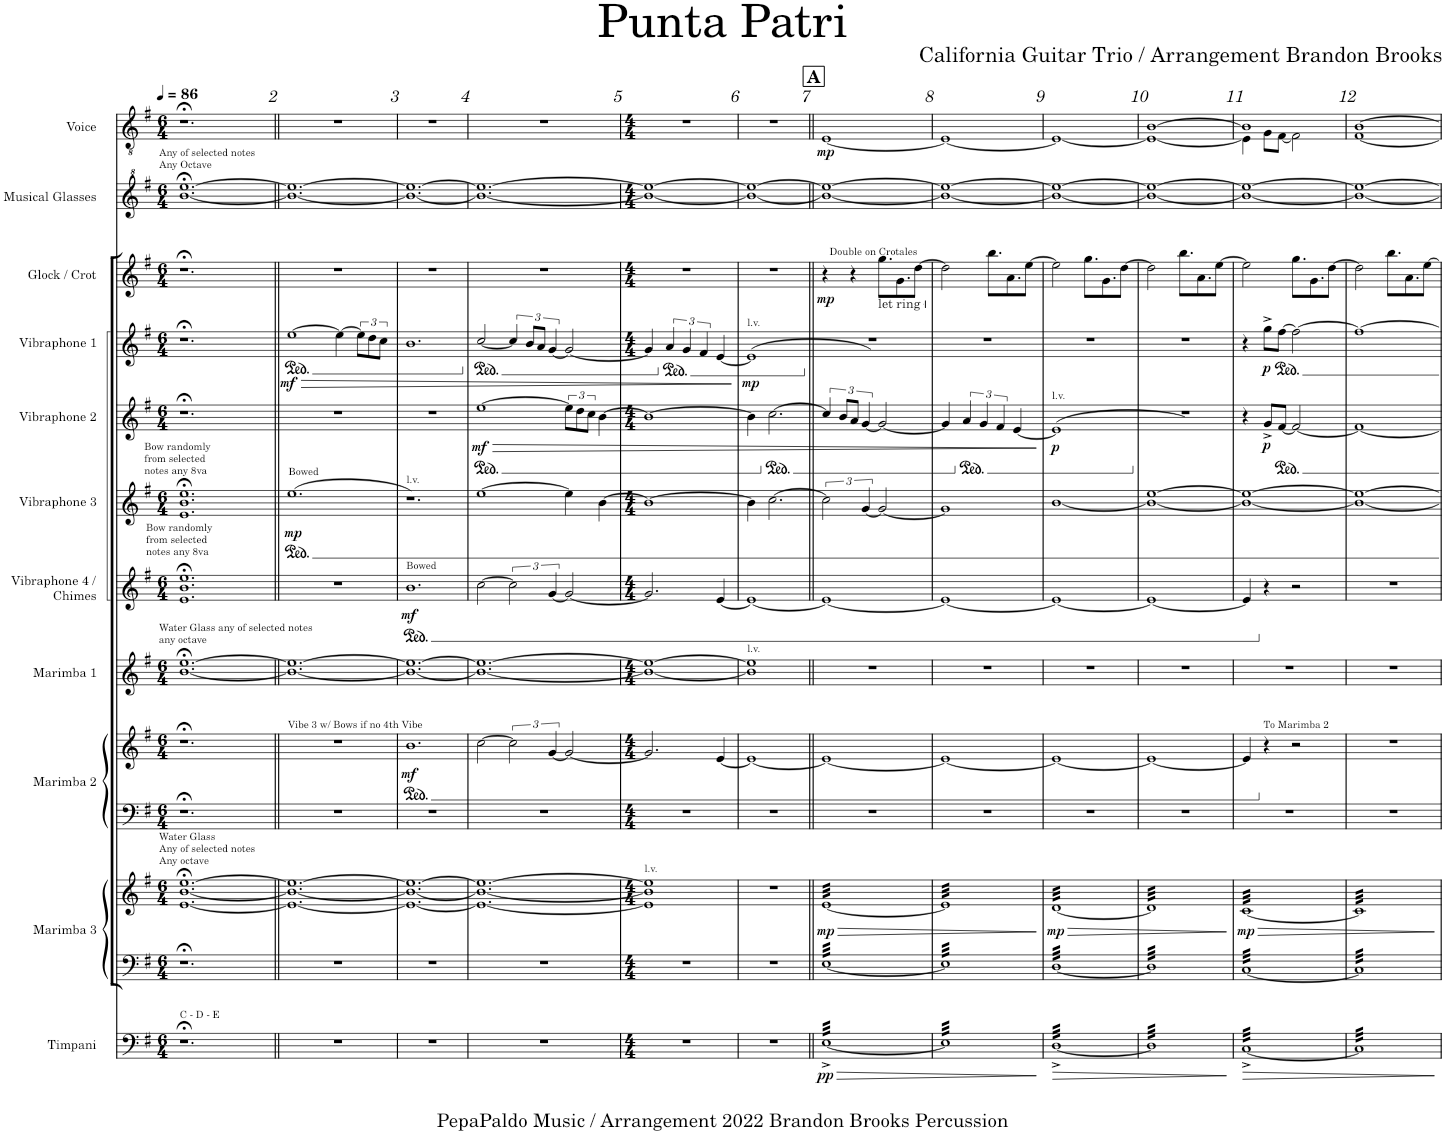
**kern	**dynam	**kern	**kern	**dynam	**kern	**kern	**dynam	**kern	**kern	**dynam	**kern	**dynam	**kern	**dynam	**kern	**dynam	**kern	**dynam	**kern	**kern	**dynam
*part11	*part11	*part10	*part10	*part10	*part9	*part9	*part9	*part8	*part7	*part7	*part6	*part6	*part5	*part5	*part4	*part4	*part3	*part3	*part2	*part1	*part1
*staff13	*staff13	*staff12	*staff11	*staff11/12	*staff10	*staff9	*staff9/10	*staff8	*staff7	*staff7	*staff6	*staff6	*staff5	*staff5	*staff4	*staff4	*staff3	*staff3	*staff2	*staff1	*staff1
*I"Timpani	*	*I"Marimba 3	*	*	*I"Marimba 2	*	*	*I"Marimba 1	*I"Vibraphone 4 /  Chimes	*	*I"Vibraphone 3	*	*I"Vibraphone 2	*	*I"Vibraphone 1	*	*I"Glock / Crot	*	*I"Musical Glasses	*I"Voice	*
*I'Timp.	*	*I'Mrm. 3	*	*	*I'Mrm. 2	*	*	*I'Mrm. 1	*I'Vibe 4 / Chm	*	*I'Vib. 3	*	*I'Vib. 2	*	*I'Vib. 1	*	*I'Glock / Crot	*	*I'Mu. Gla.	*I'V.	*
*clefF4	*	*clefF4	*clefG2	*	*clefF4	*clefG2	*	*clefG2	*clefG2	*	*clefG2	*	*clefG2	*	*clefG2	*	*clefG2	*	*clefG^2	*clefGv2	*
*	*	*	*	*	*	*	*	*	*	*	*	*	*	*	*	*	*Trd-14c-24	*	*	*	*
*k[f#]	*	*k[f#]	*k[f#]	*	*k[f#]	*k[f#]	*	*k[f#]	*k[f#]	*	*k[f#]	*	*k[f#]	*	*k[f#]	*	*k[f#]	*	*k[f#]	*k[f#]	*
*M6/4	*	*M6/4	*M6/4	*	*M6/4	*M6/4	*	*M6/4	*M6/4	*	*M6/4	*	*M6/4	*	*M6/4	*	*M6/4	*	*M6/4	*M6/4	*
*MM86	*	*MM86	*MM86	*	*MM86	*MM86	*	*MM86	*MM86	*	*MM86	*	*MM86	*	*MM86	*	*MM86	*	*MM86	*MM86	*
=1	=1	=1	=1	=1	=1	=1	=1	=1	=1	=1	=1	=1	=1	=1	=1	=1	=1	=1	=1	=1	=1
!	!	!	!	!	!	!	!	!	!	!	!	!	!	!	!	!	!	!	!LO:TX:a:t=Any of selected notes	!	!
!	!	!	!	!	!	!	!	!	!	!	!	!	!	!	!	!	!	!	!LO:TX:a:t=Any Octave	!	!
!	!	!	!	!	!	!	!	!	!	!	!LO:TX:a:t=Bow randomly	!	!	!	!	!	!	!	!	!	!
!	!	!	!	!	!	!	!	!	!	!	!LO:TX:a:t=from selected	!	!	!	!	!	!	!	!	!	!
!	!	!	!	!	!	!	!	!	!	!	!LO:TX:a:t=notes any 8va	!	!	!	!	!	!	!	!	!	!
!	!	!	!	!	!	!	!	!	!LO:TX:a:t=Bow randomly	!	!	!	!	!	!	!	!	!	!	!	!
!	!	!	!	!	!	!	!	!	!LO:TX:a:t=from selected	!	!	!	!	!	!	!	!	!	!	!	!
!	!	!	!	!	!	!	!	!	!LO:TX:a:t=notes any 8va	!	!	!	!	!	!	!	!	!	!	!	!
!	!	!	!	!	!	!	!	!LO:TX:a:t=Water Glass any of selected notes	!	!	!	!	!	!	!	!	!	!	!	!	!
!	!	!	!	!	!	!	!	!LO:TX:a:t=any octave	!	!	!	!	!	!	!	!	!	!	!	!	!
!	!	!	!LO:TX:a:t=Water Glass	!	!	!	!	!	!	!	!	!	!	!	!	!	!	!	!	!	!
!	!	!	!LO:TX:a:t=Any of selected notes	!	!	!	!	!	!	!	!	!	!	!	!	!	!	!	!	!	!
!	!	!	!LO:TX:a:t=Any octave	!	!	!	!	!	!	!	!	!	!	!	!	!	!	!	!	!	!
!LO:TX:a:t=C - D - E	!	!	!	!	!	!	!	!	!	!	!	!	!	!	!	!	!	!	!	!	!
1.r;<	.	1.r;<	[1.e;< [1.b;< [1.ee;<	.	1.r;<	1.r;<	.	[1.b;< [1.ee;<	1.e;< 1.b;< 1.ee;<	.	1.e;< 1.b;< 1.ee;<	.	1.r;<	.	1.r;<	.	1.r;<	.	[1.bb;< [1.eee;<	1.r;<	.
=2||	=2||	=2||	=2||	=2||	=2||	=2||	=2||	=2||	=2||	=2||	=2||	=2||	=2||	=2||	=2||	=2||	=2||	=2||	=2||	=2||	=2||
*	*	*	*	*	*	*	*	*	*	*	*	*	*	*	*ped	*	*	*	*	*	*
!	!	!	!	!	!	!	!	!	!	!	!LO:TX:a:t=Bowed	!	!	!	!	!	!	!	!	!	!
!	!	!	!	!	!	!LO:TX:a:t=Vibe 3 w/ Bows if no 4th Vibe	!	!	!	!	!	!	!	!	!	!	!	!	!	!	!
!	!	!	!	!	!	!	!	!	!	!	!	!LO:DY:b	!	!	!	!LO:DY:b	!	!	!	!	!
1.r	.	1.r	1.e_ 1.b_ 1.ee_	.	1.r	1.r	.	1.b_ 1.ee_	1.r	.	(>1.ee	mp	1.r	.	[1ee	mf	1.r	.	1.bb_ 1.eee_	1.r	.
!	!	!	!	!	!	!	!	!	!	!	!	!	!	!	!	!LO:HP:b	!	!	!	!	!
.	.	.	.	.	.	.	.	.	.	.	.	.	.	.	4ee\_	>	.	.	.	.	.
.	.	.	.	.	.	.	.	.	.	.	.	.	.	.	12ee\L]	.	.	.	.	.	.
.	.	.	.	.	.	.	.	.	.	.	.	.	.	.	12dd\	.	.	.	.	.	.
.	.	.	.	.	.	.	.	.	.	.	.	.	.	.	12cc\J	.	.	.	.	.	.
=3	=3	=3	=3	=3	=3	=3	=3	=3	=3	=3	=3	=3	=3	=3	=3	=3	=3	=3	=3	=3	=3
!	!	!	!	!	!	!	!	!	!	!	!LO:TX:a:t=l.v.	!	!	!	!	!	!	!	!	!	!
!	!	!	!	!	!	!	!	!	!LO:TX:a:t=Bowed	!	!	!	!	!	!	!	!	!	!	!	!
!	!	!	!	!	!	!	!LO:DY:b	!	!	!LO:DY:b	!	!	!	!	!	!	!	!	!	!	!
1.r	.	1.r	1.e_ 1.b_ 1.ee_	.	1.r	1.b	mf	1.b_ 1.ee_	1.b	mf	1.r)	.	1.r	.	1.b	.	1.r	.	1.bb_ 1.eee_	1.r	.
=4	=4	=4	=4	=4	=4	=4	=4	=4	=4	=4	=4	=4	=4	=4	=4	=4	=4	=4	=4	=4	=4
*	*	*	*	*	*	*	*	*	*	*	*	*	*	*	*Xped	*	*	*	*	*	*
*	*	*	*	*	*	*	*	*	*	*	*	*	*	*	*ped	*	*	*	*	*	*
!	!	!	!	!	!	!	!	!	!	!	!	!	!	!LO:DY:b	!	!	!	!	!	!	!
1.r	.	1.r	1.e_ 1.b_ 1.ee_	.	1.r	[2cc\	.	1.b_ 1.ee_	[2cc\	.	[1ee	.	[1ee	mf	[2cc/	.	1.r	.	1.bb_ 1.eee_	1.r	.
.	.	.	.	.	.	3cc\]	.	.	3cc\]	.	.	.	.	.	6cc/]	.	.	.	.	.	.
.	.	.	.	.	.	.	.	.	.	.	.	.	.	.	12b/L	.	.	.	.	.	.
.	.	.	.	.	.	.	.	.	.	.	.	.	.	.	12a/J	.	.	.	.	.	.
.	.	.	.	.	.	[6g/	.	.	[6g/	.	.	.	.	.	[6g/	.	.	.	.	.	.
!	!	!	!	!	!	!	!	!	!	!	!	!	!	!LO:HP:b	!	!	!	!	!	!	!
.	.	.	.	.	.	2g/_	.	.	2g/_	.	4ee\]	.	12ee\L]	>	2g/_	.	.	.	.	.	.
.	.	.	.	.	.	.	.	.	.	.	.	.	12dd\	.	.	.	.	.	.	.	.
.	.	.	.	.	.	.	.	.	.	.	.	.	12cc\J	.	.	.	.	.	.	.	.
.	.	.	.	.	.	.	.	.	.	.	[4b\	.	[4b\	.	.	.	.	.	.	.	.
=5	=5	=5	=5	=5	=5	=5	=5	=5	=5	=5	=5	=5	=5	=5	=5	=5	=5	=5	=5	=5	=5
*M4/4	*	*M4/4	*M4/4	*	*M4/4	*M4/4	*	*M4/4	*M4/4	*	*M4/4	*	*M4/4	*	*M4/4	*	*M4/4	*	*M4/4	*M4/4	*
!	!	!	!LO:TX:a:t=l.v.	!	!	!	!	!	!	!	!	!	!	!	!	!	!	!	!	!	!
1r	.	1r	1e] 1b] 1ee]	.	1r	2.g/]	.	1b_ 1ee_	2.g/]	.	1b_	.	1b_	.	4g/]	.	1r	.	1bb_ 1eee_	1r	.
*	*	*	*	*	*	*	*	*	*	*	*	*	*	*	*Xped	*	*	*	*	*	*
*	*	*	*	*	*	*	*	*	*	*	*	*	*	*	*ped	*	*	*	*	*	*
.	.	.	.	.	.	.	.	.	.	.	.	.	.	.	6a/	.	.	.	.	.	.
.	.	.	.	.	.	.	.	.	.	.	.	.	.	.	6g/	.	.	.	.	.	.
.	.	.	.	.	.	.	.	.	.	.	.	.	.	.	6f#/	.	.	.	.	.	.
.	.	.	.	.	.	[4e/	.	.	[4e/	.	.	.	.	.	[4e/	.	.	.	.	.	.
.	.	.	.	.	.	.	.	.	.	.	.	.	.	.	.	]	.	.	.	.	.
=6	=6	=6	=6	=6	=6	=6	=6	=6	=6	=6	=6	=6	=6	=6	=6	=6	=6	=6	=6	=6	=6
!	!	!	!	!	!	!	!	!	!	!	!	!	!	!	!LO:TX:a:t=l.v.	!	!	!	!	!	!
!	!	!	!	!	!	!	!	!LO:TX:a:t=l.v.	!	!	!	!	!	!	!	!	!	!	!	!	!
!	!	!	!	!	!	!	!	!	!	!	!	!	!	!	!	!LO:DY:b	!	!	!	!	!
1r	.	1r	1r	.	1r	1e_	.	1b] 1ee]	1e_	.	4b\]	.	4b\]	.	(>1e]	mp	1r	.	1bb_ 1eee_	1r	.
.	.	.	.	.	.	.	.	.	.	.	[2.cc\	.	[2.cc\	.	.	.	.	.	.	.	.
!!LO:REH:place=s1:a:B:cj:fs=14:t=A
=7||	=7||	=7||	=7||	=7||	=7||	=7||	=7||	=7||	=7||	=7||	=7||	=7||	=7||	=7||	=7||	=7||	=7||	=7||	=7||	=7||	=7||
!	!LO:HP:b	!	!	!LO:HP:b	!	!	!	!	!	!	!	!	!	!	!	!	!	!	!	!	!
*	*	*	*	*	*	*	*	*	*	*	*	*	*	*	*Xped	*	*	*	*	*	*
*	*	*	*	*	*	*	*	*	*	*	*	*	*	*	*	*	*	*	*	*^	*
!	!LO:DY:n=1:b	!	!	!LO:DY:n=1:b	!	!	!	!	!	!	!	!	!	!	!	!	!	!LO:DY:b	!	!	!	!LO:DY:b
*tremolo	*	*	*	*	*	*	*	*	*	*	*	*	*	*	*	*	*	*	*	*	*	*
*	*	*tremolo	*	*	*	*	*	*	*	*	*	*	*	*	*	*	*	*	*	*	*	*
*	*	*	*tremolo	*	*	*	*	*	*	*	*	*	*	*	*	*	*	*	*	*	*	*
[32E^LLL	> pp	[32ELLL	[32eLLL	> mp	1r	1e_	.	1r	1e_	.	3cc\]	.	6cc/]	.	1r)	.	4r	mp	1bb_ 1eee_	1ryy	[1E	mp
32E^	.	32E	32e	.	.	.	.	.	.	.	.	.	.	.	.	.	.	.	.	.	.	.
32E^	.	32E	32e	.	.	.	.	.	.	.	.	.	.	.	.	.	.	.	.	.	.	.
32E^	.	32E	32e	.	.	.	.	.	.	.	.	.	.	.	.	.	.	.	.	.	.	.
32E^	.	32E	32e	.	.	.	.	.	.	.	.	.	.	.	.	.	.	.	.	.	.	.
32E^	.	32E	32e	.	.	.	.	.	.	.	.	.	.	.	.	.	.	.	.	.	.	.
.	.	.	.	.	.	.	.	.	.	.	.	.	12b/L	.	.	.	.	.	.	.	.	.
32E^	.	32E	32e	.	.	.	.	.	.	.	.	.	.	.	.	.	.	.	.	.	.	.
32E^	.	32E	32e	.	.	.	.	.	.	.	.	.	.	.	.	.	.	.	.	.	.	.
32E^	.	32E	32e	.	.	.	.	.	.	.	.	.	12a/J	.	.	.	4r	.	.	.	.	.
32E^	.	32E	32e	.	.	.	.	.	.	.	.	.	.	.	.	.	.	.	.	.	.	.
32E^	.	32E	32e	.	.	.	.	.	.	.	.	.	.	.	.	.	.	.	.	.	.	.
.	.	.	.	.	.	.	.	.	.	.	[6g/	.	[6g/	.	.	.	.	.	.	.	.	.
32E^	.	32E	32e	.	.	.	.	.	.	.	.	.	.	.	.	.	.	.	.	.	.	.
32E^	.	32E	32e	.	.	.	.	.	.	.	.	.	.	.	.	.	.	.	.	.	.	.
32E^	.	32E	32e	.	.	.	.	.	.	.	.	.	.	.	.	.	.	.	.	.	.	.
32E^	.	32E	32e	.	.	.	.	.	.	.	.	.	.	.	.	.	.	.	.	.	.	.
32E^	.	32E	32e	.	.	.	.	.	.	.	.	.	.	.	.	.	.	.	.	.	.	.
!	!	!	!	!	!	!	!	!	!	!	!	!	!	!	!	!	!LO:TX:a:t=Double on Crotales	!	!	!	!	!
!	!	!	!	!	!	!	!	!	!	!	!	!	!	!	!	!	!LO:TX:b:t=let ring	!	!	!	!	!
32E^	.	32E	32e	.	.	.	.	.	.	.	2g/_	.	2g/_	.	.	.	8.gg\L	.	.	.	.	.
32E^	.	32E	32e	.	.	.	.	.	.	.	.	.	.	.	.	.	.	.	.	.	.	.
32E^	.	32E	32e	.	.	.	.	.	.	.	.	.	.	.	.	.	.	.	.	.	.	.
32E^	.	32E	32e	.	.	.	.	.	.	.	.	.	.	.	.	.	.	.	.	.	.	.
32E^	.	32E	32e	.	.	.	.	.	.	.	.	.	.	.	.	.	.	.	.	.	.	.
32E^	.	32E	32e	.	.	.	.	.	.	.	.	.	.	.	.	.	.	.	.	.	.	.
32E^	.	32E	32e	.	.	.	.	.	.	.	.	.	.	.	.	.	8.g\	.	.	.	.	.
32E^	.	32E	32e	.	.	.	.	.	.	.	.	.	.	.	.	.	.	.	.	.	.	.
32E^	.	32E	32e	.	.	.	.	.	.	.	.	.	.	.	.	.	.	.	.	.	.	.
32E^	.	32E	32e	.	.	.	.	.	.	.	.	.	.	.	.	.	.	.	.	.	.	.
32E^	.	32E	32e	.	.	.	.	.	.	.	.	.	.	.	.	.	.	.	.	.	.	.
32E^	.	32E	32e	.	.	.	.	.	.	.	.	.	.	.	.	.	.	.	.	.	.	.
32E^	.	32E	32e	.	.	.	.	.	.	.	.	.	.	.	.	.	[8dd\J	.	.	.	.	.
32E^	.	32E	32e	.	.	.	.	.	.	.	.	.	.	.	.	.	.	.	.	.	.	.
32E^	.	32E	32e	.	.	.	.	.	.	.	.	.	.	.	.	.	.	.	.	.	.	.
32E^JJJ	.	32EJJJ	32eJJJ	.	.	.	.	.	.	.	.	.	.	.	.	.	.	.	.	.	.	.
=8	=8	=8	=8	=8	=8	=8	=8	=8	=8	=8	=8	=8	=8	=8	=8	=8	=8	=8	=8	=8	=8	=8
32E]LLL	.	32E]LLL	32e]LLL	.	1r	1e_	.	1r	1e_	.	1g]	.	4g/]	.	1r	.	2dd\]	.	1bb_ 1eee_	1ryy	1E_	.
32E	.	32E	32e	.	.	.	.	.	.	.	.	.	.	.	.	.	.	.	.	.	.	.
32E	.	32E	32e	.	.	.	.	.	.	.	.	.	.	.	.	.	.	.	.	.	.	.
32E	.	32E	32e	.	.	.	.	.	.	.	.	.	.	.	.	.	.	.	.	.	.	.
32E	.	32E	32e	.	.	.	.	.	.	.	.	.	.	.	.	.	.	.	.	.	.	.
32E	.	32E	32e	.	.	.	.	.	.	.	.	.	.	.	.	.	.	.	.	.	.	.
32E	.	32E	32e	.	.	.	.	.	.	.	.	.	.	.	.	.	.	.	.	.	.	.
32E	.	32E	32e	.	.	.	.	.	.	.	.	.	.	.	.	.	.	.	.	.	.	.
32E	.	32E	32e	.	.	.	.	.	.	.	.	.	6a/	.	.	.	.	.	.	.	.	.
32E	.	32E	32e	.	.	.	.	.	.	.	.	.	.	.	.	.	.	.	.	.	.	.
32E	.	32E	32e	.	.	.	.	.	.	.	.	.	.	.	.	.	.	.	.	.	.	.
32E	.	32E	32e	.	.	.	.	.	.	.	.	.	.	.	.	.	.	.	.	.	.	.
32E	.	32E	32e	.	.	.	.	.	.	.	.	.	.	.	.	.	.	.	.	.	.	.
32E	.	32E	32e	.	.	.	.	.	.	.	.	.	.	.	.	.	.	.	.	.	.	.
.	.	.	.	.	.	.	.	.	.	.	.	.	6g/	.	.	.	.	.	.	.	.	.
32E	.	32E	32e	.	.	.	.	.	.	.	.	.	.	.	.	.	.	.	.	.	.	.
32E	.	32E	32e	.	.	.	.	.	.	.	.	.	.	.	.	.	.	.	.	.	.	.
32E	.	32E	32e	.	.	.	.	.	.	.	.	.	.	.	.	.	8.bb\L	.	.	.	.	.
32E	.	32E	32e	.	.	.	.	.	.	.	.	.	.	.	.	.	.	.	.	.	.	.
32E	.	32E	32e	.	.	.	.	.	.	.	.	.	.	.	.	.	.	.	.	.	.	.
.	.	.	.	.	.	.	.	.	.	.	.	.	6f#/	.	.	.	.	.	.	.	.	.
32E	.	32E	32e	.	.	.	.	.	.	.	.	.	.	.	.	.	.	.	.	.	.	.
32E	.	32E	32e	.	.	.	.	.	.	.	.	.	.	.	.	.	.	.	.	.	.	.
32E	.	32E	32e	.	.	.	.	.	.	.	.	.	.	.	.	.	.	.	.	.	.	.
32E	.	32E	32e	.	.	.	.	.	.	.	.	.	.	.	.	.	8.a\	.	.	.	.	.
32E	.	32E	32e	.	.	.	.	.	.	.	.	.	.	.	.	.	.	.	.	.	.	.
32E	.	32E	32e	.	.	.	.	.	.	.	.	.	[4e/	.	.	.	.	.	.	.	.	.
32E	.	32E	32e	.	.	.	.	.	.	.	.	.	.	.	.	.	.	.	.	.	.	.
32E	.	32E	32e	.	.	.	.	.	.	.	.	.	.	.	.	.	.	.	.	.	.	.
32E	.	32E	32e	.	.	.	.	.	.	.	.	.	.	.	.	.	.	.	.	.	.	.
32E	.	32E	32e	.	.	.	.	.	.	.	.	.	.	.	.	.	[8ee\J	.	.	.	.	.
32E	.	32E	32e	.	.	.	.	.	.	.	.	.	.	.	.	.	.	.	.	.	.	.
32E	.	32E	32e	.	.	.	.	.	.	.	.	.	.	.	.	.	.	.	.	.	.	.
32EJJJ	.	32EJJJ	32eJJJ	.	.	.	.	.	.	.	.	.	.	.	.	.	.	.	.	.	.	.
*	*	*	*	*	*	*	*	*	*	*	*	*	*	*	*	*	*	*	*	*v	*v	*
.	]	.	.	]	.	.	.	.	.	.	.	.	.	]	.	.	.	.	.	.	.
=9	=9	=9	=9	=9	=9	=9	=9	=9	=9	=9	=9	=9	=9	=9	=9	=9	=9	=9	=9	=9	=9
!	!	!	!	!	!	!	!	!	!	!	!	!	!LO:TX:a:t=l.v.	!	!	!	!	!	!	!	!
!	!LO:HP:b	!	!	!LO:HP:b	!	!	!	!	!	!	!	!	!	!	!	!	!	!	!	!	!
*	*	*	*	*	*	*	*	*	*	*	*	*	*	*	*	*	*	*	*	*^	*
!	!	!	!	!LO:DY:n=1:b	!	!	!	!	!	!	!	!	!	!LO:DY:b	!	!	!	!	!	!	!	!
[32D^LLL	>	[32DLLL	[32dLLL	> mp	1r	1e_	.	1r	1e_	.	[<1b	.	(>1e]	p	1r	.	2ee\]	.	1bb_ 1eee_	1ryy	1E_	.
32D^	.	32D	32d	.	.	.	.	.	.	.	.	.	.	.	.	.	.	.	.	.	.	.
32D^	.	32D	32d	.	.	.	.	.	.	.	.	.	.	.	.	.	.	.	.	.	.	.
32D^	.	32D	32d	.	.	.	.	.	.	.	.	.	.	.	.	.	.	.	.	.	.	.
32D^	.	32D	32d	.	.	.	.	.	.	.	.	.	.	.	.	.	.	.	.	.	.	.
32D^	.	32D	32d	.	.	.	.	.	.	.	.	.	.	.	.	.	.	.	.	.	.	.
32D^	.	32D	32d	.	.	.	.	.	.	.	.	.	.	.	.	.	.	.	.	.	.	.
32D^	.	32D	32d	.	.	.	.	.	.	.	.	.	.	.	.	.	.	.	.	.	.	.
32D^	.	32D	32d	.	.	.	.	.	.	.	.	.	.	.	.	.	.	.	.	.	.	.
32D^	.	32D	32d	.	.	.	.	.	.	.	.	.	.	.	.	.	.	.	.	.	.	.
32D^	.	32D	32d	.	.	.	.	.	.	.	.	.	.	.	.	.	.	.	.	.	.	.
32D^	.	32D	32d	.	.	.	.	.	.	.	.	.	.	.	.	.	.	.	.	.	.	.
32D^	.	32D	32d	.	.	.	.	.	.	.	.	.	.	.	.	.	.	.	.	.	.	.
32D^	.	32D	32d	.	.	.	.	.	.	.	.	.	.	.	.	.	.	.	.	.	.	.
32D^	.	32D	32d	.	.	.	.	.	.	.	.	.	.	.	.	.	.	.	.	.	.	.
32D^	.	32D	32d	.	.	.	.	.	.	.	.	.	.	.	.	.	.	.	.	.	.	.
32D^	.	32D	32d	.	.	.	.	.	.	.	.	.	.	.	.	.	8.gg\L	.	.	.	.	.
32D^	.	32D	32d	.	.	.	.	.	.	.	.	.	.	.	.	.	.	.	.	.	.	.
32D^	.	32D	32d	.	.	.	.	.	.	.	.	.	.	.	.	.	.	.	.	.	.	.
32D^	.	32D	32d	.	.	.	.	.	.	.	.	.	.	.	.	.	.	.	.	.	.	.
32D^	.	32D	32d	.	.	.	.	.	.	.	.	.	.	.	.	.	.	.	.	.	.	.
32D^	.	32D	32d	.	.	.	.	.	.	.	.	.	.	.	.	.	.	.	.	.	.	.
32D^	.	32D	32d	.	.	.	.	.	.	.	.	.	.	.	.	.	8.g\	.	.	.	.	.
32D^	.	32D	32d	.	.	.	.	.	.	.	.	.	.	.	.	.	.	.	.	.	.	.
32D^	.	32D	32d	.	.	.	.	.	.	.	.	.	.	.	.	.	.	.	.	.	.	.
32D^	.	32D	32d	.	.	.	.	.	.	.	.	.	.	.	.	.	.	.	.	.	.	.
32D^	.	32D	32d	.	.	.	.	.	.	.	.	.	.	.	.	.	.	.	.	.	.	.
32D^	.	32D	32d	.	.	.	.	.	.	.	.	.	.	.	.	.	.	.	.	.	.	.
32D^	.	32D	32d	.	.	.	.	.	.	.	.	.	.	.	.	.	[8dd\J	.	.	.	.	.
32D^	.	32D	32d	.	.	.	.	.	.	.	.	.	.	.	.	.	.	.	.	.	.	.
32D^	.	32D	32d	.	.	.	.	.	.	.	.	.	.	.	.	.	.	.	.	.	.	.
32D^JJJ	.	32DJJJ	32dJJJ	.	.	.	.	.	.	.	.	.	.	.	.	.	.	.	.	.	.	.
=10	=10	=10	=10	=10	=10	=10	=10	=10	=10	=10	=10	=10	=10	=10	=10	=10	=10	=10	=10	=10	=10	=10
32D]LLL	.	32D]LLL	32d]LLL	.	1r	1e_	.	1r	1e_	.	1b_ [1ee	.	1r)	.	1r	.	2dd\]	.	1bb_ 1eee_	1ryy	1E_ [>1B	.
32D	.	32D	32d	.	.	.	.	.	.	.	.	.	.	.	.	.	.	.	.	.	.	.
32D	.	32D	32d	.	.	.	.	.	.	.	.	.	.	.	.	.	.	.	.	.	.	.
32D	.	32D	32d	.	.	.	.	.	.	.	.	.	.	.	.	.	.	.	.	.	.	.
32D	.	32D	32d	.	.	.	.	.	.	.	.	.	.	.	.	.	.	.	.	.	.	.
32D	.	32D	32d	.	.	.	.	.	.	.	.	.	.	.	.	.	.	.	.	.	.	.
32D	.	32D	32d	.	.	.	.	.	.	.	.	.	.	.	.	.	.	.	.	.	.	.
32D	.	32D	32d	.	.	.	.	.	.	.	.	.	.	.	.	.	.	.	.	.	.	.
32D	.	32D	32d	.	.	.	.	.	.	.	.	.	.	.	.	.	.	.	.	.	.	.
32D	.	32D	32d	.	.	.	.	.	.	.	.	.	.	.	.	.	.	.	.	.	.	.
32D	.	32D	32d	.	.	.	.	.	.	.	.	.	.	.	.	.	.	.	.	.	.	.
32D	.	32D	32d	.	.	.	.	.	.	.	.	.	.	.	.	.	.	.	.	.	.	.
32D	.	32D	32d	.	.	.	.	.	.	.	.	.	.	.	.	.	.	.	.	.	.	.
32D	.	32D	32d	.	.	.	.	.	.	.	.	.	.	.	.	.	.	.	.	.	.	.
32D	.	32D	32d	.	.	.	.	.	.	.	.	.	.	.	.	.	.	.	.	.	.	.
32D	.	32D	32d	.	.	.	.	.	.	.	.	.	.	.	.	.	.	.	.	.	.	.
32D	.	32D	32d	.	.	.	.	.	.	.	.	.	.	.	.	.	8.bb\L	.	.	.	.	.
32D	.	32D	32d	.	.	.	.	.	.	.	.	.	.	.	.	.	.	.	.	.	.	.
32D	.	32D	32d	.	.	.	.	.	.	.	.	.	.	.	.	.	.	.	.	.	.	.
32D	.	32D	32d	.	.	.	.	.	.	.	.	.	.	.	.	.	.	.	.	.	.	.
32D	.	32D	32d	.	.	.	.	.	.	.	.	.	.	.	.	.	.	.	.	.	.	.
32D	.	32D	32d	.	.	.	.	.	.	.	.	.	.	.	.	.	.	.	.	.	.	.
32D	.	32D	32d	.	.	.	.	.	.	.	.	.	.	.	.	.	8.a\	.	.	.	.	.
32D	.	32D	32d	.	.	.	.	.	.	.	.	.	.	.	.	.	.	.	.	.	.	.
32D	.	32D	32d	.	.	.	.	.	.	.	.	.	.	.	.	.	.	.	.	.	.	.
32D	.	32D	32d	.	.	.	.	.	.	.	.	.	.	.	.	.	.	.	.	.	.	.
32D	.	32D	32d	.	.	.	.	.	.	.	.	.	.	.	.	.	.	.	.	.	.	.
32D	.	32D	32d	.	.	.	.	.	.	.	.	.	.	.	.	.	.	.	.	.	.	.
32D	.	32D	32d	.	.	.	.	.	.	.	.	.	.	.	.	.	[8ee\J	.	.	.	.	.
32D	.	32D	32d	.	.	.	.	.	.	.	.	.	.	.	.	.	.	.	.	.	.	.
32D	.	32D	32d	.	.	.	.	.	.	.	.	.	.	.	.	.	.	.	.	.	.	.
32DJJJ	.	32DJJJ	32dJJJ	.	.	.	.	.	.	.	.	.	.	.	.	.	.	.	.	.	.	.
*	*	*	*	*	*	*	*	*	*	*	*	*	*	*	*	*	*	*	*	*v	*v	*
.	]	.	.	]	.	.	.	.	.	.	.	.	.	.	.	.	.	.	.	.	.
=11	=11	=11	=11	=11	=11	=11	=11	=11	=11	=11	=11	=11	=11	=11	=11	=11	=11	=11	=11	=11	=11
!	!LO:HP:b	!	!	!LO:HP:b	!	!	!	!	!	!	!	!	!	!	!	!	!	!	!	!	!
*	*	*	*	*	*	*	*	*	*	*	*	*	*	*	*	*	*	*	*	*^	*
!	!	!	!	!LO:DY:n=1:b	!	!	!	!	!	!	!	!	!	!	!	!	!	!	!	!	!	!
[32C^LLL	>	[32CLLL	[32cLLL	> mp	1r	4e/]	.	1r	4e/]	.	1b_ 1ee_	.	4r	.	4r	.	2ee\]	.	1bb_ 1eee_	1B]	4E\]	.
32C^	.	32C	32c	.	.	.	.	.	.	.	.	.	.	.	.	.	.	.	.	.	.	.
32C^	.	32C	32c	.	.	.	.	.	.	.	.	.	.	.	.	.	.	.	.	.	.	.
32C^	.	32C	32c	.	.	.	.	.	.	.	.	.	.	.	.	.	.	.	.	.	.	.
32C^	.	32C	32c	.	.	.	.	.	.	.	.	.	.	.	.	.	.	.	.	.	.	.
32C^	.	32C	32c	.	.	.	.	.	.	.	.	.	.	.	.	.	.	.	.	.	.	.
32C^	.	32C	32c	.	.	.	.	.	.	.	.	.	.	.	.	.	.	.	.	.	.	.
32C^	.	32C	32c	.	.	.	.	.	.	.	.	.	.	.	.	.	.	.	.	.	.	.
!	!	!	!	!	!	!LO:TX:a:t=To Marimba 2	!	!	!	!	!	!	!	!	!	!	!	!	!	!	!	!
!	!	!	!	!	!	!	!	!	!	!	!	!	!	!LO:DY:b	!	!LO:DY:b	!	!	!	!	!	!
32C^	.	32C	32c	.	.	4r	.	.	4r	.	.	.	8g^/L	p	8gg^\L	p	.	.	.	.	8G\L	.
32C^	.	32C	32c	.	.	.	.	.	.	.	.	.	.	.	.	.	.	.	.	.	.	.
32C^	.	32C	32c	.	.	.	.	.	.	.	.	.	.	.	.	.	.	.	.	.	.	.
32C^	.	32C	32c	.	.	.	.	.	.	.	.	.	.	.	.	.	.	.	.	.	.	.
32C^	.	32C	32c	.	.	.	.	.	.	.	.	.	[8f#/J	.	[8ff#\J	.	.	.	.	.	[8F#\J	.
32C^	.	32C	32c	.	.	.	.	.	.	.	.	.	.	.	.	.	.	.	.	.	.	.
32C^	.	32C	32c	.	.	.	.	.	.	.	.	.	.	.	.	.	.	.	.	.	.	.
32C^	.	32C	32c	.	.	.	.	.	.	.	.	.	.	.	.	.	.	.	.	.	.	.
32C^	.	32C	32c	.	.	2r	.	.	2r	.	.	.	2f#/_	.	2ff#\_	.	8.gg\L	.	.	.	2F#\]	.
32C^	.	32C	32c	.	.	.	.	.	.	.	.	.	.	.	.	.	.	.	.	.	.	.
32C^	.	32C	32c	.	.	.	.	.	.	.	.	.	.	.	.	.	.	.	.	.	.	.
32C^	.	32C	32c	.	.	.	.	.	.	.	.	.	.	.	.	.	.	.	.	.	.	.
32C^	.	32C	32c	.	.	.	.	.	.	.	.	.	.	.	.	.	.	.	.	.	.	.
32C^	.	32C	32c	.	.	.	.	.	.	.	.	.	.	.	.	.	.	.	.	.	.	.
32C^	.	32C	32c	.	.	.	.	.	.	.	.	.	.	.	.	.	8.g\	.	.	.	.	.
32C^	.	32C	32c	.	.	.	.	.	.	.	.	.	.	.	.	.	.	.	.	.	.	.
32C^	.	32C	32c	.	.	.	.	.	.	.	.	.	.	.	.	.	.	.	.	.	.	.
32C^	.	32C	32c	.	.	.	.	.	.	.	.	.	.	.	.	.	.	.	.	.	.	.
32C^	.	32C	32c	.	.	.	.	.	.	.	.	.	.	.	.	.	.	.	.	.	.	.
32C^	.	32C	32c	.	.	.	.	.	.	.	.	.	.	.	.	.	.	.	.	.	.	.
32C^	.	32C	32c	.	.	.	.	.	.	.	.	.	.	.	.	.	[8dd\J	.	.	.	.	.
32C^	.	32C	32c	.	.	.	.	.	.	.	.	.	.	.	.	.	.	.	.	.	.	.
32C^	.	32C	32c	.	.	.	.	.	.	.	.	.	.	.	.	.	.	.	.	.	.	.
32C^JJJ	.	32CJJJ	32cJJJ	.	.	.	.	.	.	.	.	.	.	.	.	.	.	.	.	.	.	.
=12	=12	=12	=12	=12	=12	=12	=12	=12	=12	=12	=12	=12	=12	=12	=12	=12	=12	=12	=12	=12	=12	=12
32C]LLL	.	32C]LLL	32c]LLL	.	1r	1r	.	1r	1r	.	1b_ 1ee_	.	1f#_	.	1ff#_	.	2dd\]	.	1bb_ 1eee_	[1B	[1F#	.
32C	.	32C	32c	.	.	.	.	.	.	.	.	.	.	.	.	.	.	.	.	.	.	.
32C	.	32C	32c	.	.	.	.	.	.	.	.	.	.	.	.	.	.	.	.	.	.	.
32C	.	32C	32c	.	.	.	.	.	.	.	.	.	.	.	.	.	.	.	.	.	.	.
32C	.	32C	32c	.	.	.	.	.	.	.	.	.	.	.	.	.	.	.	.	.	.	.
32C	.	32C	32c	.	.	.	.	.	.	.	.	.	.	.	.	.	.	.	.	.	.	.
32C	.	32C	32c	.	.	.	.	.	.	.	.	.	.	.	.	.	.	.	.	.	.	.
32C	.	32C	32c	.	.	.	.	.	.	.	.	.	.	.	.	.	.	.	.	.	.	.
32C	.	32C	32c	.	.	.	.	.	.	.	.	.	.	.	.	.	.	.	.	.	.	.
32C	.	32C	32c	.	.	.	.	.	.	.	.	.	.	.	.	.	.	.	.	.	.	.
32C	.	32C	32c	.	.	.	.	.	.	.	.	.	.	.	.	.	.	.	.	.	.	.
32C	.	32C	32c	.	.	.	.	.	.	.	.	.	.	.	.	.	.	.	.	.	.	.
32C	.	32C	32c	.	.	.	.	.	.	.	.	.	.	.	.	.	.	.	.	.	.	.
32C	.	32C	32c	.	.	.	.	.	.	.	.	.	.	.	.	.	.	.	.	.	.	.
32C	.	32C	32c	.	.	.	.	.	.	.	.	.	.	.	.	.	.	.	.	.	.	.
32C	.	32C	32c	.	.	.	.	.	.	.	.	.	.	.	.	.	.	.	.	.	.	.
32C	.	32C	32c	.	.	.	.	.	.	.	.	.	.	.	.	.	8.bb\L	.	.	.	.	.
32C	.	32C	32c	.	.	.	.	.	.	.	.	.	.	.	.	.	.	.	.	.	.	.
32C	.	32C	32c	.	.	.	.	.	.	.	.	.	.	.	.	.	.	.	.	.	.	.
32C	.	32C	32c	.	.	.	.	.	.	.	.	.	.	.	.	.	.	.	.	.	.	.
32C	.	32C	32c	.	.	.	.	.	.	.	.	.	.	.	.	.	.	.	.	.	.	.
32C	.	32C	32c	.	.	.	.	.	.	.	.	.	.	.	.	.	.	.	.	.	.	.
32C	.	32C	32c	.	.	.	.	.	.	.	.	.	.	.	.	.	8.a\	.	.	.	.	.
32C	.	32C	32c	.	.	.	.	.	.	.	.	.	.	.	.	.	.	.	.	.	.	.
32C	.	32C	32c	.	.	.	.	.	.	.	.	.	.	.	.	.	.	.	.	.	.	.
32C	.	32C	32c	.	.	.	.	.	.	.	.	.	.	.	.	.	.	.	.	.	.	.
32C	.	32C	32c	.	.	.	.	.	.	.	.	.	.	.	.	.	.	.	.	.	.	.
32C	.	32C	32c	.	.	.	.	.	.	.	.	.	.	.	.	.	.	.	.	.	.	.
32C	.	32C	32c	.	.	.	.	.	.	.	.	.	.	.	.	.	[8ee\J	.	.	.	.	.
32C	.	32C	32c	.	.	.	.	.	.	.	.	.	.	.	.	.	.	.	.	.	.	.
32C	.	32C	32c	.	.	.	.	.	.	.	.	.	.	.	.	.	.	.	.	.	.	.
32CJJJ	.	32CJJJ	32cJJJ	.	.	.	.	.	.	.	.	.	.	.	.	.	.	.	.	.	.	.
*	*	*	*Xtremolo	*	*	*	*	*	*	*	*	*	*	*	*	*	*	*	*	*	*	*
*	*	*Xtremolo	*	*	*	*	*	*	*	*	*	*	*	*	*	*	*	*	*	*	*	*
*Xtremolo	*	*	*	*	*	*	*	*	*	*	*	*	*	*	*	*	*	*	*	*	*	*
*	*	*	*	*	*	*	*	*	*	*	*	*	*	*	*	*	*	*	*	*v	*v	*
.	]	.	.	]	.	.	.	.	.	.	.	.	.	.	.	.	.	.	.	.	.
=	=	=	=	=	=	=	=	=	=	=	=	=	=	=	=	=	=	=	=	=	=
*-	*-	*-	*-	*-	*-	*-	*-	*-	*-	*-	*-	*-	*-	*-	*-	*-	*-	*-	*-	*-	*-
